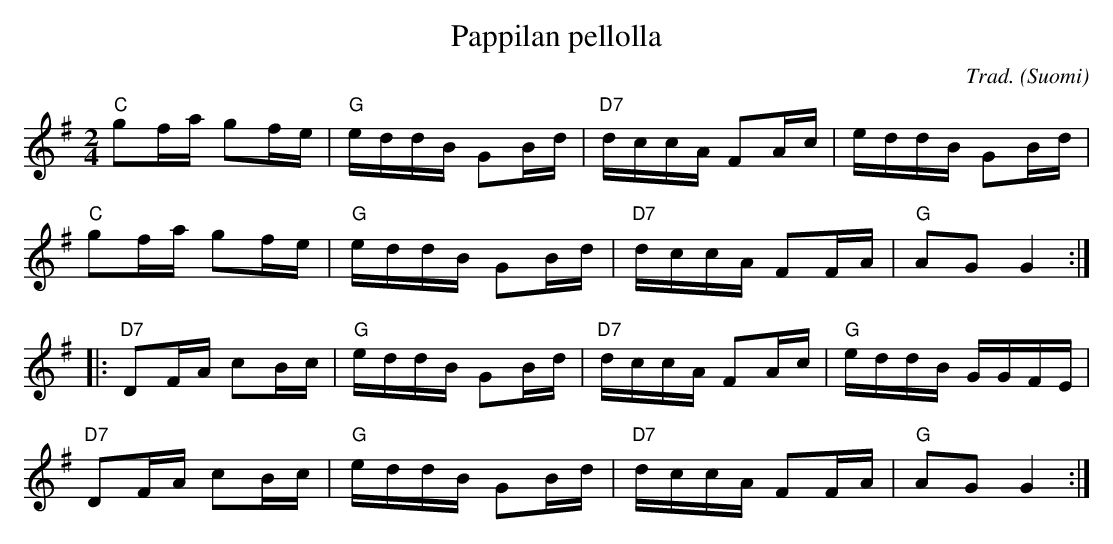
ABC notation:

X:1
T:Pappilan pellolla
C:Trad.
O:Suomi
M:2/4
L:1/16
K:G
"C" g2fa g2fe | "G" eddB G2Bd | "D7" dccA F2Ac | eddB G2Bd |
"C" g2fa g2fe | "G" eddB G2Bd | "D7" dccA F2FA | "G" A2G2 G4 :|
|: "D7" D2FA c2Bc | "G" eddB G2Bd | "D7" dccA F2Ac | "G" eddB GGFE |
"D7" D2FA c2Bc | "G" eddB G2Bd | "D7" dccA F2FA | "G" A2G2 G4 :|
